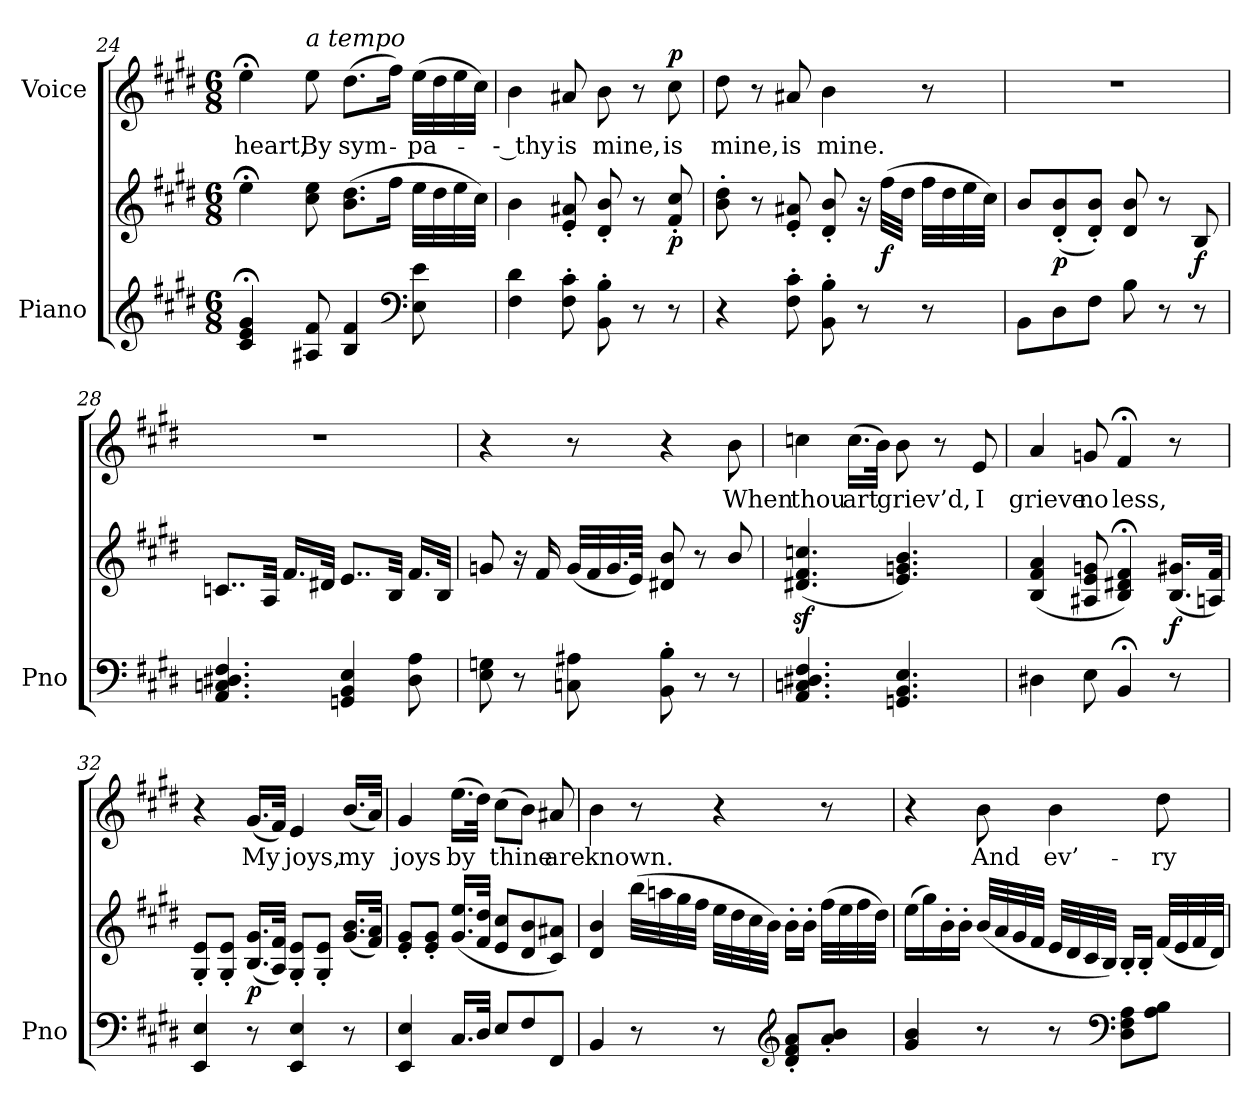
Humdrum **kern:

**kern	**kern	**dynam	**kern	**text	**dynam
*part2	*part2	*part2	*part1	*part1	*part1
*staff3	*staff2	*staff2/3	*staff1	*staff1	*staff1
*I"Piano	*	*	*I"Voice	*	*
*I'Pno	*	*	*	*	*
*clefG2	*clefG2	*	*clefG2	*	*
*k[f#c#g#d#]	*k[f#c#g#d#]	*	*k[f#c#g#d#]	*	*
*M6/8	*M6/8	*	*M6/8	*	*
=24	=24	=24	=24	=24	=24
4c#/;< 4e/;< 4g#/;<	4ee;<\	.	4ee;<\	heart,	.
!	!	!	!LO:TX:i:t=a tempo	!	!
8A#X/ 8f#/	8cc#\ 8ee\	.	8ee\	By	.
4B/ 4f#/	(8.b\ 8.dd#\L	.	(8.dd#\L	sym-	.
.	16ff#\Jk	.	16ff#\Jk)	.	.
*clefF4	*	*	*	*	*
8E\ 8e\	32ee\LLL	.	(32ee\LLL	-pa-	.
.	32dd#\	.	32dd#\	.	.
.	32ee\	.	32ee\	.	.
.	32cc#\JJJ)	.	32cc#\JJJ)	.	.
=25	=25	=25	=25	=25	=25
4F#\ 4d#\	4b\	.	4b\	-- thy	.
8F#\' 8c#\'	8e/' 8a#X/'	.	8a#X/	is	.
8BB\' 8B\'	8d#/' 8b/'	.	8b\	mine,	.
8r	8r	.	8r	.	.
!	!	!LO:DY:b	!	!	!LO:DY:a
8r	8f#/' 8cc#/'	p	8cc#\	is	p
=26	=26	=26	=26	=26	=26
4r	8b\' 8dd#\'	.	8dd#\	mine,	.
.	8r	.	8r	.	.
8F#\' 8c#\'	8e/' 8a#X/'	.	8a#X/	is	.
8BB\' 8B\'	8d#/' 8b/'	.	4b\	mine.	.
8r	16r	.	.	.	.
!	!	!LO:DY:b	!	!	!
.	(32ff#\LLL	f	.	.	.
.	32dd#\JJJ	.	.	.	.
8r	32ff#\LLL	.	8r	.	.
.	32dd#\	.	.	.	.
.	32ee\	.	.	.	.
.	32cc#\JJJ)	.	.	.	.
=27	=27	=27	=27	=27	=27
8BB\L	8b/L	.	2.r	.	.
!	!	!LO:DY:b	!	!	!
8D#\	(8d#/' 8b/'	p	.	.	.
8F#\J	8d#/' 8b/'J)	.	.	.	.
8B\	8d#/ 8b/	.	.	.	.
8r	8r	.	.	.	.
!	!	!LO:DY:b	!	!	!
8r	8B/	f	.	.	.
=28	=28	=28	=28	=28	=28
4.AA/ 4.Cn/ 4.D#X/ 4.F#/	8..cn/L	.	2.r	.	.
.	32A/Jkk	.	.	.	.
.	16.f#/LL	.	.	.	.
.	32d#X/JJk	.	.	.	.
4GGn/ 4BB/ 4E/	8..e/L	.	.	.	.
.	32B/Jkk	.	.	.	.
8D#\ 8A\	16.f#/LL	.	.	.	.
.	32B/JJk	.	.	.	.
=29	=29	=29	=29	=29	=29
8E\ 8Gn\	8gn/	.	4r	.	.
8r	16r	.	.	.	.
.	16f#/	.	.	.	.
8Cn\ 8A#X\	(32g/LLL	.	8r	.	.
.	32f#/	.	.	.	.
.	32.g/	.	.	.	.
.	64e/JJJk)	.	.	.	.
8BB\' 8B\'	8d#X/ 8b/	.	4r	.	.
8r	8r	.	.	.	.
8r	8b/	.	8b\	When	.
=30	=30	=30	=30	=30	=30
4.AA/ 4.Cn/ 4.D#X/ 4.F#/	(>4.d#X/z< 4.f#/z< 4.ccn/z<	.	4ccn\	thou	.
.	.	.	(16.cc\LL	art	.
.	.	.	32b\JJk)	.	.
4.GGn/ 4.BB/ 4.E/	4.e/ 4.gn/ 4.b/)	.	8b\	griev’d,	.
.	.	.	8r	.	.
.	.	.	8e/	I	.
=31	=31	=31	=31	=31	=31
4D#X\	(4B/ 4f#/ 4a/	.	4a/	grieve	.
8E\	8A#X/ 8e/ 8gn/	.	8gn/	no	.
4BB;</	4B/;< 4d#X/;< 4f#/;<)	.	4f#;</	less,	.
!	!	!LO:DY:b	!	!	!
8r	(16.B/ 16.g#X/LL	f	8r	.	.
.	32An/ 32f#/JJk)	.	.	.	.
=32	=32	=32	=32	=32	=32
4EE/ 4E/	8G#/' 8e/'L	.	4r	.	.
.	8G#/' 8e/'J	.	.	.	.
!	!	!LO:DY:b	!	!	!
8r	(16.B/ 16.g#/LL	p	(16.g#/LL	My	.
.	32A/ 32f#/JJk)	.	32f#/JJk)	.	.
4EE/ 4E/	8G#/' 8e/'L	.	4e/	joys,	.
.	8G#/' 8e/'J	.	.	.	.
8r	(16.g#/ 16.b/LL	.	(16.b/LL	my	.
.	32f#/ 32a/JJk)	.	32a/JJk)	.	.
=33	=33	=33	=33	=33	=33
4EE/ 4E/	8e/' 8g#/'L	.	4g#/	joys	.
.	8e/' 8g#/'J	.	.	.	.
16.C#/LL	(16.g#/ 16.ee/LL	.	(16.ee\LL	by	.
32D#/JJk	32f#/ 32dd#/JJk	.	32dd#\JJk)	.	.
8E/L	8e/ 8cc#/L	.	(8cc#\L	thine	.
8F#/	8d#/ 8b/	.	8b\J)	.	.
8FF#/J	8c#/ 8a#X/J)	.	8a#X/	are	.
=34	=34	=34	=34	=34	=34
4BB/	4d#/ 4b/	.	4b\	known.	.
8r	(32bb\LLL	.	8r	.	.
.	32aan\	.	.	.	.
.	32gg#\	.	.	.	.
.	32ff#\JJJ	.	.	.	.
8r	32ee\LLL	.	4r	.	.
.	32dd#\	.	.	.	.
.	32cc#\	.	.	.	.
.	32b\JJJ)	.	.	.	.
*clefG2	*	*	*	*	*
8d#/' 8f#/' 8a/'L	16b'\LL	.	.	.	.
.	16b'\JJ	.	.	.	.
8a/' 8b/'J	(32ff#\LLL	.	8r	.	.
.	32ee\	.	.	.	.
.	32ff#\	.	.	.	.
.	32dd#\JJJ)	.	.	.	.
=35	=35	=35	=35	=35	=35
4g#/ 4b/	(16ee\LL	.	4r	.	.
.	16gg#\)	.	.	.	.
.	16b'\	.	.	.	.
.	16b'\JJ	.	.	.	.
8r	(32b/LLL	.	8b\	And	.
.	32a/	.	.	.	.
.	32g#/	.	.	.	.
.	32f#/JJJ	.	.	.	.
8r	32e/LLL	.	4b\	ev’-	.
.	32d#/	.	.	.	.
.	32c#/	.	.	.	.
.	32B/JJJ)	.	.	.	.
*clefF4	*	*	*	*	*
8D#\ 8F#\ 8A\L	16B'/LL	.	.	.	.
.	16B'/JJ	.	.	.	.
8A\ 8B\J	(32f#/LLL	.	8dd#\	-ry	.
.	32e/	.	.	.	.
.	32f#/	.	.	.	.
.	32d#/JJJ)	.	.	.	.
=	=	=	=	=	=
*-	*-	*-	*-	*-	*-
